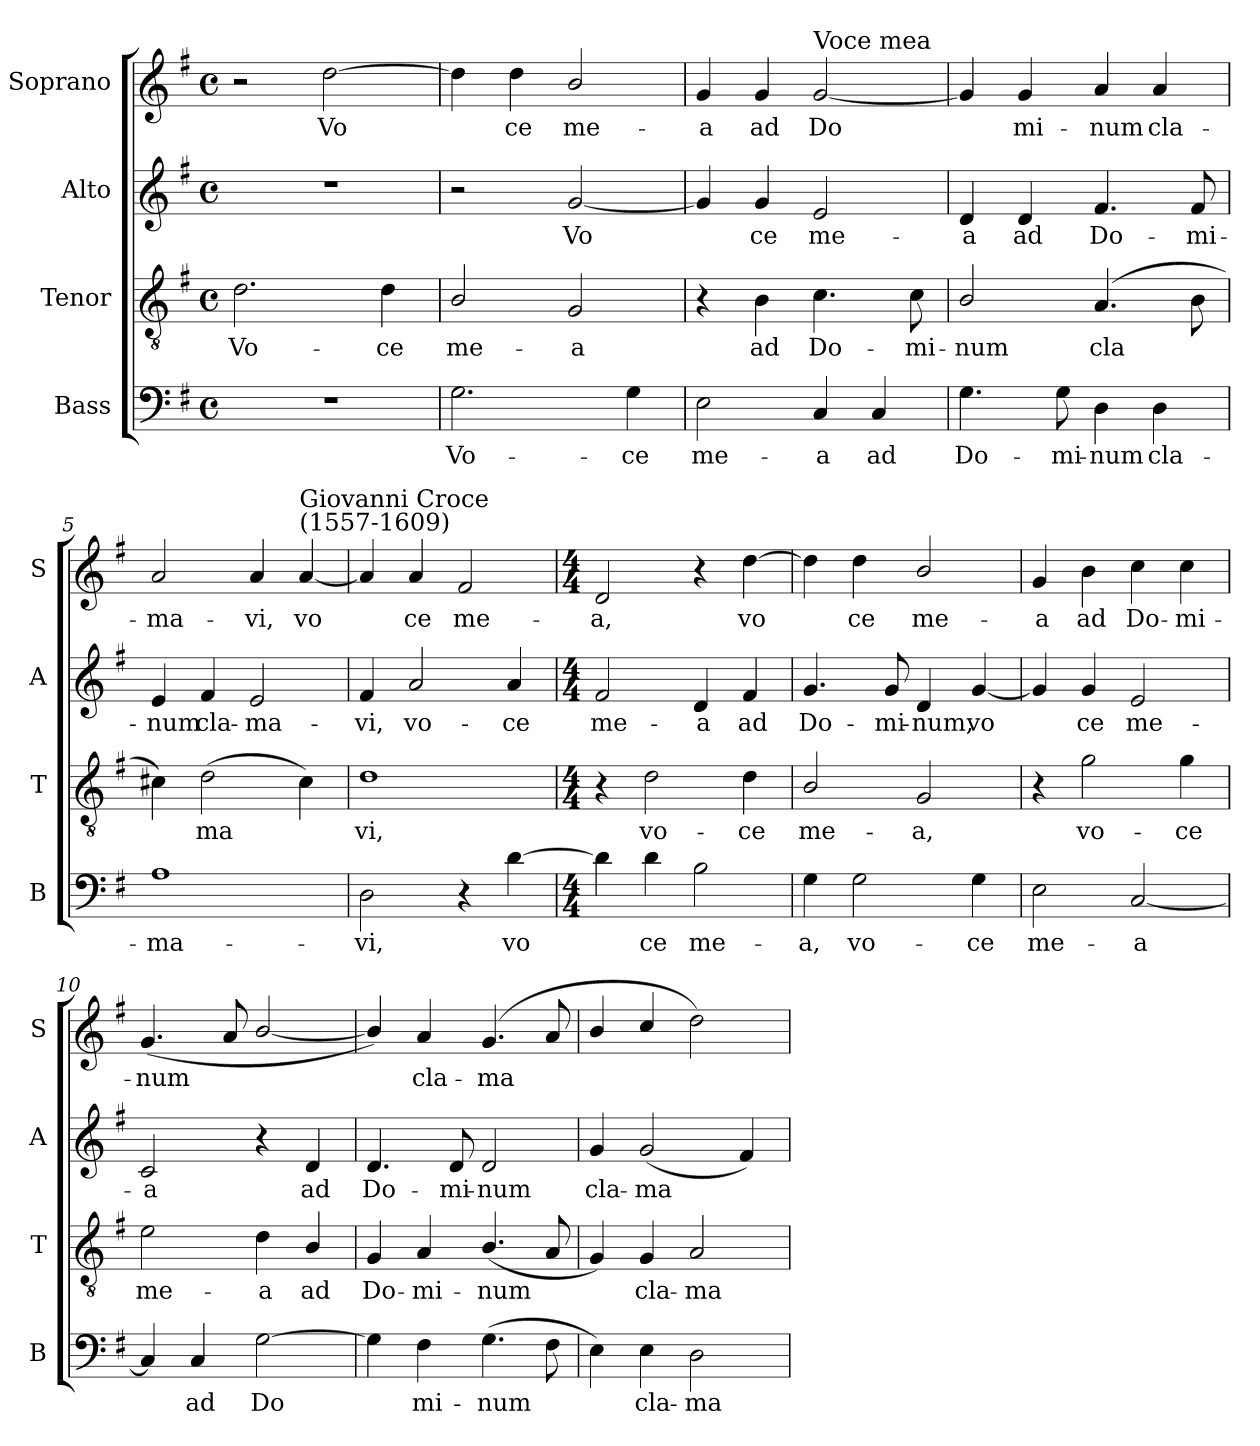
**kern	**text	**kern	**text	**kern	**text	**kern	**text
*part4	*part4	*part3	*part3	*part2	*part2	*part1	*part1
*staff4	*staff4	*staff3	*staff3	*staff2	*staff2	*staff1	*staff1
*I"Bass	*	*I"Tenor	*	*I"Alto	*	*I"Soprano	*
*I'B	*	*I'T	*	*I'A	*	*I'S	*
*clefF4	*	*clefGv2	*	*clefG2	*	*clefG2	*
*k[f#]	*	*k[f#]	*	*k[f#]	*	*k[f#]	*
*G:	*	*G:	*	*G:	*	*G:	*
*M4/4	*	*M4/4	*	*M4/4	*	*M4/4	*
*met(c)	*	*met(c)	*	*met(c)	*	*met(c)	*
=1	=1	=1	=1	=1	=1	=1	=1
!	!	!	!LO:LY:b	!	!	!	!
1r	.	2.d\	Vo-	1r	.	2r	.
!	!	!	!	!	!	!	!LO:LY:b
.	.	.	.	.	.	[2dd\	Vo­
!	!	!	!LO:LY:b	!	!	!	!
.	.	4d\	-ce	.	.	.	.
=2	=2	=2	=2	=2	=2	=2	=2
!	!LO:LY:b	!	!LO:LY:b	!	!	!	!
2.G\	Vo-	2B/	me-	2r	.	4dd\]	.
!	!	!	!	!	!	!	!LO:LY:b
.	.	.	.	.	.	4dd\	ce
!	!	!	!LO:LY:b	!	!LO:LY:b	!	!LO:LY:b
.	.	2G/	-a	[2g/	Vo­	2b/	me-
!	!LO:LY:b	!	!	!	!	!	!
4G\	-ce	.	.	.	.	.	.
=3	=3	=3	=3	=3	=3	=3	=3
!	!LO:LY:b	!	!	!	!	!	!LO:LY:b
2E\	me-	4r	.	4g/]	.	4g/	-a
!	!	!	!LO:LY:b	!	!LO:LY:b	!	!LO:LY:b
.	.	4B\	ad	4g/	ce	4g/	ad
!	!	!	!	!	!	!LO:TX:a:t=Voce mea	!
!	!LO:LY:b	!	!LO:LY:b	!	!LO:LY:b	!	!LO:LY:b
4C/	-a	4.c\	Do-	2e/	me-	[2g/	Do­
!	!LO:LY:b	!	!	!	!	!	!
4C/	ad	.	.	.	.	.	.
!	!	!	!LO:LY:b	!	!	!	!
.	.	8c\	-mi-	.	.	.	.
=4	=4	=4	=4	=4	=4	=4	=4
!	!LO:LY:b	!	!LO:LY:b	!	!LO:LY:b	!	!
4.G\	Do-	2B/	-num	4d/	-a	4g/]	.
!	!	!	!	!	!LO:LY:b	!	!LO:LY:b
.	.	.	.	4d/	ad	4g/	mi-
!	!LO:LY:b	!	!	!	!	!	!
8G\	-mi-	.	.	.	.	.	.
!	!LO:LY:b	!	!LO:LY:b	!	!LO:LY:b	!	!LO:LY:b
4D\	-num	(>4.A/	cla­	4.f#/	Do-	4a/	-num
!	!LO:LY:b	!	!	!	!	!	!LO:LY:b
4D\	cla-	.	.	.	.	4a/	cla-
!	!	!	!	!	!LO:LY:b	!	!
.	.	8B\	.	8f#/	-mi-	.	.
=5	=5	=5	=5	=5	=5	=5	=5
!	!LO:LY:b	!	!	!	!LO:LY:b	!	!LO:LY:b
1A	-ma-	4c#X\)	.	4e/	-num	2a/	-ma-
!	!	!	!LO:LY:b	!	!LO:LY:b	!	!
.	.	(>2d\	ma­	4f#/	cla-	.	.
!	!	!	!	!	!LO:LY:b	!	!LO:LY:b
.	.	.	.	2e/	-ma-	4a/	-vi,
!	!	!	!	!	!	!LO:TX:a:t=Giovanni Croce\n(1557-1609)	!
!	!	!	!	!	!	!	!LO:LY:b
.	.	4c#\)	.	.	.	[4a/	vo­
=6	=6	=6	=6	=6	=6	=6	=6
!	!LO:LY:b	!	!LO:LY:b	!	!LO:LY:b	!	!
2D\	-vi,	1d	vi,	4f#/	-vi,	4a/]	.
!	!	!	!	!	!LO:LY:b	!	!LO:LY:b
.	.	.	.	2a/	vo-	4a/	ce
!	!	!	!	!	!	!	!LO:LY:b
4r	.	.	.	.	.	2f#/	me-
!	!LO:LY:b	!	!	!	!LO:LY:b	!	!
[4d\	vo­	.	.	4a/	-ce	.	.
!!LO:LB:g=z
=7	=7	=7	=7	=7	=7	=7	=7
*M4/4	*	*M4/4	*	*M4/4	*	*M4/4	*
!	!	!	!	!	!LO:LY:b	!	!LO:LY:b
4d\]	.	4r	.	2f#/	me-	2d/	-a,
!	!LO:LY:b	!	!LO:LY:b	!	!	!	!
4d\	ce	2d\	vo-	.	.	.	.
!	!LO:LY:b	!	!	!	!LO:LY:b	!	!
2B\	me-	.	.	4d/	-a	4r	.
!	!	!	!LO:LY:b	!	!LO:LY:b	!	!LO:LY:b
.	.	4d\	-ce	4f#/	ad	[4dd\	vo­
=8	=8	=8	=8	=8	=8	=8	=8
!	!LO:LY:b	!	!LO:LY:b	!	!LO:LY:b	!	!
4G\	-a,	2B/	me-	4.g/	Do-	4dd\]	.
!	!LO:LY:b	!	!	!	!	!	!LO:LY:b
2G\	vo-	.	.	.	.	4dd\	ce
!	!	!	!	!	!LO:LY:b	!	!
.	.	.	.	8g/	-mi-	.	.
!	!	!	!LO:LY:b	!	!LO:LY:b	!	!LO:LY:b
.	.	2G/	-a,	4d/	-num,	2b/	me-
!	!LO:LY:b	!	!	!	!LO:LY:b	!	!
4G\	-ce	.	.	[4g/	vo­	.	.
=9	=9	=9	=9	=9	=9	=9	=9
!	!LO:LY:b	!	!	!	!	!	!LO:LY:b
2E\	me-	4r	.	4g/]	.	4g/	-a
!	!	!	!LO:LY:b	!	!LO:LY:b	!	!LO:LY:b
.	.	2g\	vo-	4g/	ce	4b\	ad
!	!LO:LY:b	!	!	!	!LO:LY:b	!	!LO:LY:b
[2C/	-a	.	.	2e/	me-	4cc\	Do-
!	!	!	!LO:LY:b	!	!	!	!LO:LY:b
.	.	4g\	-ce	.	.	4cc\	-mi-
=10	=10	=10	=10	=10	=10	=10	=10
!	!	!	!LO:LY:b	!	!LO:LY:b	!	!LO:LY:b
4C/]	.	2e\	me-	2c/	-a	(<4.g/	-num
!	!LO:LY:b	!	!	!	!	!	!
4C/	ad	.	.	.	.	.	.
.	.	.	.	.	.	8a/	.
!	!LO:LY:b	!	!LO:LY:b	!	!	!	!
[2G\	Do­	4d\	-a	4r	.	[2b/	.
!	!	!	!LO:LY:b	!	!LO:LY:b	!	!
.	.	4B/	ad	4d/	ad	.	.
=11	=11	=11	=11	=11	=11	=11	=11
!	!	!	!LO:LY:b	!	!LO:LY:b	!	!
4G\]	.	4G/	Do-	4.d/	Do-	4b/])	.
!	!LO:LY:b	!	!LO:LY:b	!	!	!	!LO:LY:b
4F#\	mi-	4A/	-mi-	.	.	4a/	cla-
!	!	!	!	!	!LO:LY:b	!	!
.	.	.	.	8d/	-mi-	.	.
!	!LO:LY:b	!	!LO:LY:b	!	!LO:LY:b	!	!LO:LY:b
(>4.G\	-num	(<4.B/	-num	2d/	-num	(<4.g/	-ma­
8F#\	.	8A/	.	.	.	8a/	.
=12	=12	=12	=12	=12	=12	=12	=12
!	!	!	!	!	!LO:LY:b	!	!
4E\)	.	4G/)	.	4g/	cla-	4b/	.
!	!LO:LY:b	!	!LO:LY:b	!	!LO:LY:b	!	!
4E\	cla-	4G/	cla-	(<2g/	-ma­	4cc/	.
!	!LO:LY:b	!	!LO:LY:b	!	!	!	!
2D\	-ma-	2A/	-ma-	.	.	2dd\)	.
.	.	.	.	4f#/)	.	.	.
=	=	=	=	=	=	=	=
*-	*-	*-	*-	*-	*-	*-	*-
